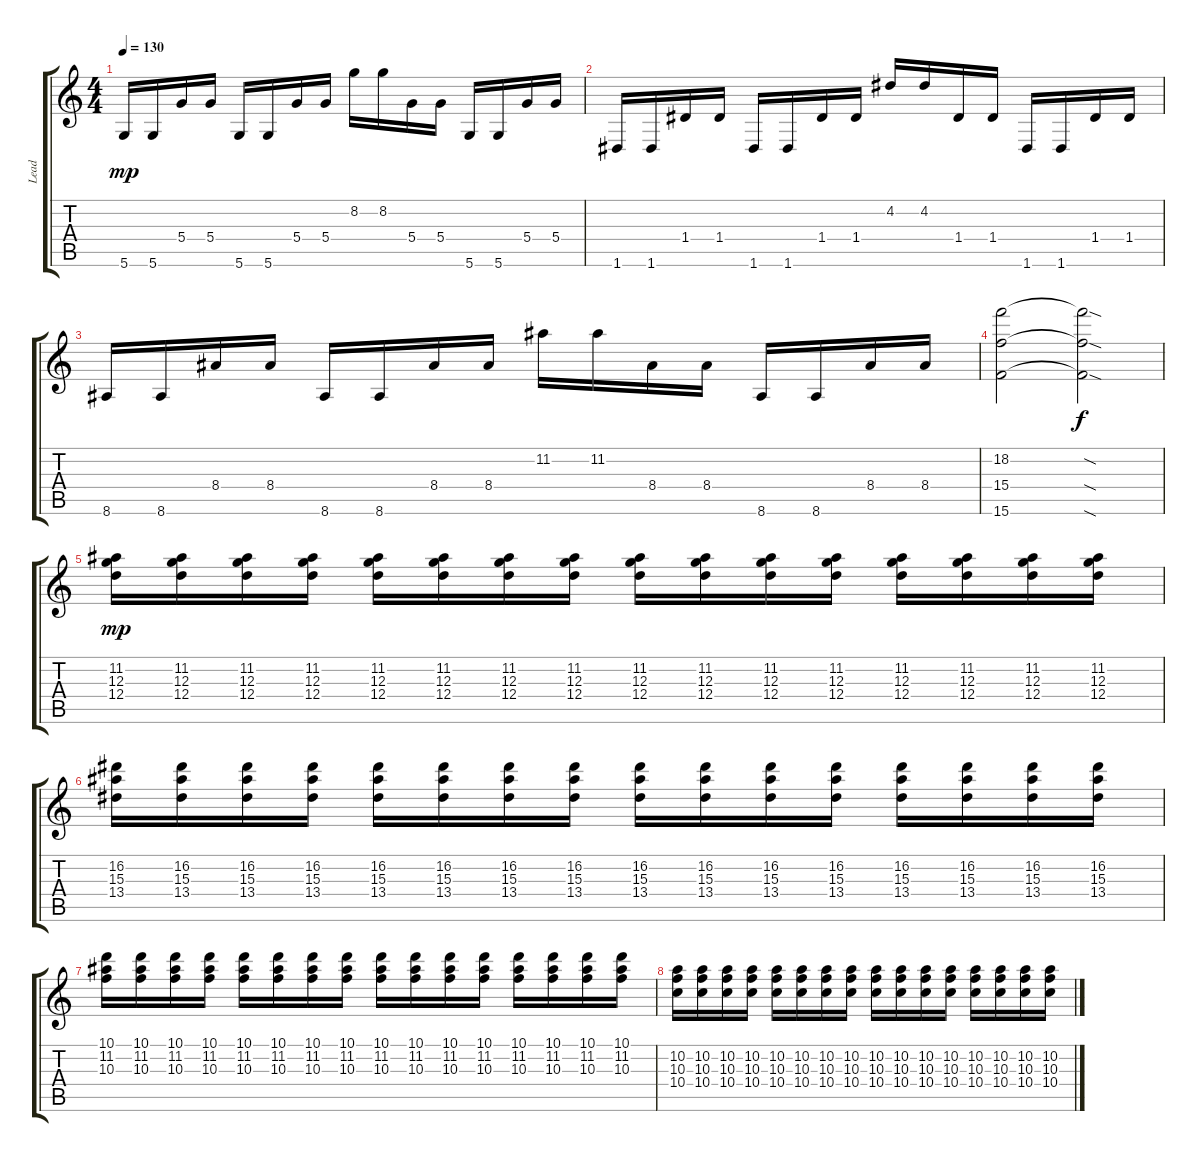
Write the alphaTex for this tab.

\track ("Lead" "Lead") {instrument overdrivenguitar}
\staff {score tabs}
\tuning (E4 B3 G3 D3 A2 D2) {hide}
\ts (4 4)
\tempo 130
\clef g2
\ks c
5.6.16{dy mp} 5.6.16 5.4.16 5.4.16 5.6.16 5.6.16 5.4.16 5.4.16 8.2.16 8.2.16 5.4.16 5.4.16 5.6.16 5.6.16 5.4.16 5.4.16 |
1.6.16 1.6.16 1.4.16 1.4.16 1.6.16 1.6.16 1.4.16 1.4.16 4.2.16 4.2.16 1.4.16 1.4.16 1.6.16 1.6.16 1.4.16 1.4.16 |
8.6.16 8.6.16 8.4.16 8.4.16 8.6.16 8.6.16 8.4.16 8.4.16 11.2.16 11.2.16 8.4.16 8.4.16 8.6.16 8.6.16 8.4.16 8.4.16 |
(18.2 15.4 15.6).2 (18.2{sod t} 15.4{sod t} 15.6{sod t}).2{dy f} |
(11.2 12.3 12.4).16{dy mp} (11.2 12.3 12.4).16 (11.2 12.3 12.4).16 (11.2 12.3 12.4).16 (11.2 12.3 12.4).16 (11.2 12.3 12.4).16 (11.2 12.3 12.4).16 (11.2 12.3 12.4).16 (11.2 12.3 12.4).16 (11.2 12.3 12.4).16 (11.2 12.3 12.4).16 (11.2 12.3 12.4).16 (11.2 12.3 12.4).16 (11.2 12.3 12.4).16 (11.2 12.3 12.4).16 (11.2 12.3 12.4).16 |
(16.2 15.3 13.4).16 (16.2 15.3 13.4).16 (16.2 15.3 13.4).16 (16.2 15.3 13.4).16 (16.2 15.3 13.4).16 (16.2 15.3 13.4).16 (16.2 15.3 13.4).16 (16.2 15.3 13.4).16 (16.2 15.3 13.4).16 (16.2 15.3 13.4).16 (16.2 15.3 13.4).16 (16.2 15.3 13.4).16 (16.2 15.3 13.4).16 (16.2 15.3 13.4).16 (16.2 15.3 13.4).16 (16.2 15.3 13.4).16 |
(10.1 11.2 10.3).16 (10.1 11.2 10.3).16 (10.1 11.2 10.3).16 (10.1 11.2 10.3).16 (10.1 11.2 10.3).16 (10.1 11.2 10.3).16 (10.1 11.2 10.3).16 (10.1 11.2 10.3).16 (10.1 11.2 10.3).16 (10.1 11.2 10.3).16 (10.1 11.2 10.3).16 (10.1 11.2 10.3).16 (10.1 11.2 10.3).16 (10.1 11.2 10.3).16 (10.1 11.2 10.3).16 (10.1 11.2 10.3).16 |
(10.2 10.3 10.4).16 (10.2 10.3 10.4).16 (10.2 10.3 10.4).16 (10.2 10.3 10.4).16 (10.2 10.3 10.4).16 (10.2 10.3 10.4).16 (10.2 10.3 10.4).16 (10.2 10.3 10.4).16 (10.2 10.3 10.4).16 (10.2 10.3 10.4).16 (10.2 10.3 10.4).16 (10.2 10.3 10.4).16 (10.2 10.3 10.4).16 (10.2 10.3 10.4).16 (10.2 10.3 10.4).16 (10.2 10.3 10.4).16
